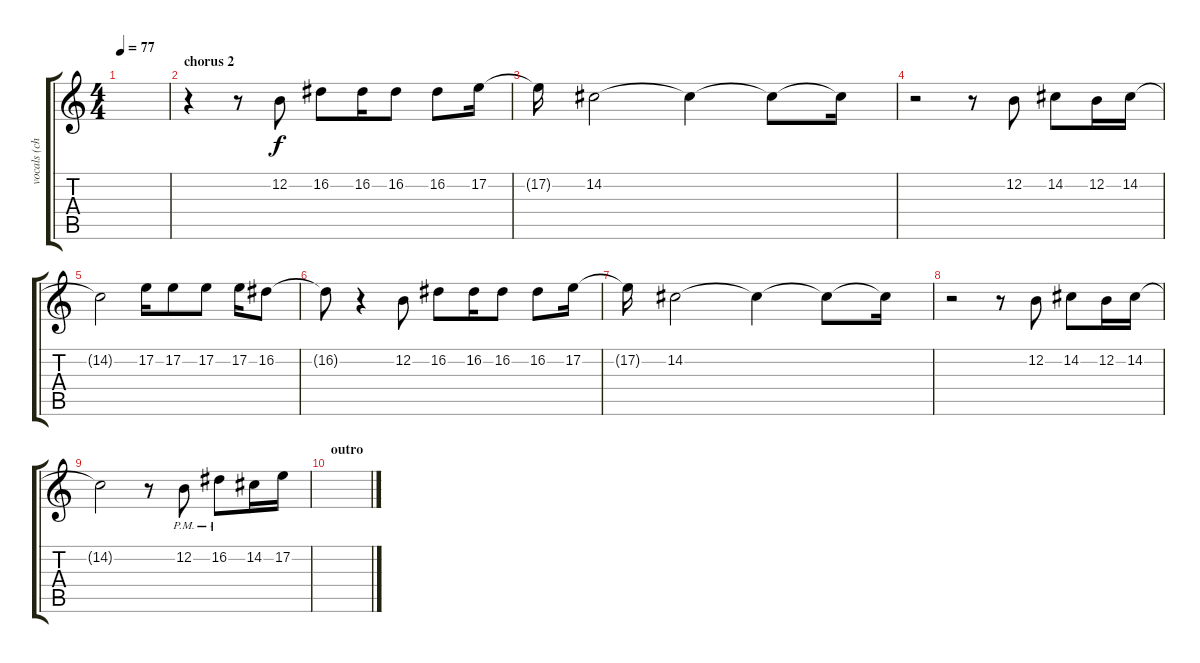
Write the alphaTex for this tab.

\track ("vocals (chorus only)" "vocals (ch") {instrument lead1square}
\staff {score tabs}
\tuning (E4 B3 G3 D3 A2 E2) {hide}
\ts (4 4)
\tempo 77
\clef g2
\ks c
|
\section ("" "chorus 2")
r.4 r.8 12.2.8 16.2.8 16.2.16 16.2.8 16.2.8 17.2.16 |
17.2{t}.16 14.2.2 14.2{t}.4 14.2{t}.8 14.2{t}.16 |
r.2 r.8 12.2.8 14.2.8 12.2.16 14.2.16 |
14.2{t}.2 17.2.16 17.2.8 17.2.8 17.2.16 16.2.8 |
16.2{t}.8 r.4 12.2.8 16.2.8 16.2.16 16.2.8 16.2.8 17.2.16 |
17.2{t}.16 14.2.2 14.2{t}.4 14.2{t}.8 14.2{t}.16 |
r.2 r.8 12.2.8 14.2.8 12.2.16 14.2.16 |
14.2{t}.2 r.8 12.2{pm}.8 16.2{pm}.8 14.2.16 17.2.16 |
\section ("" "outro")
